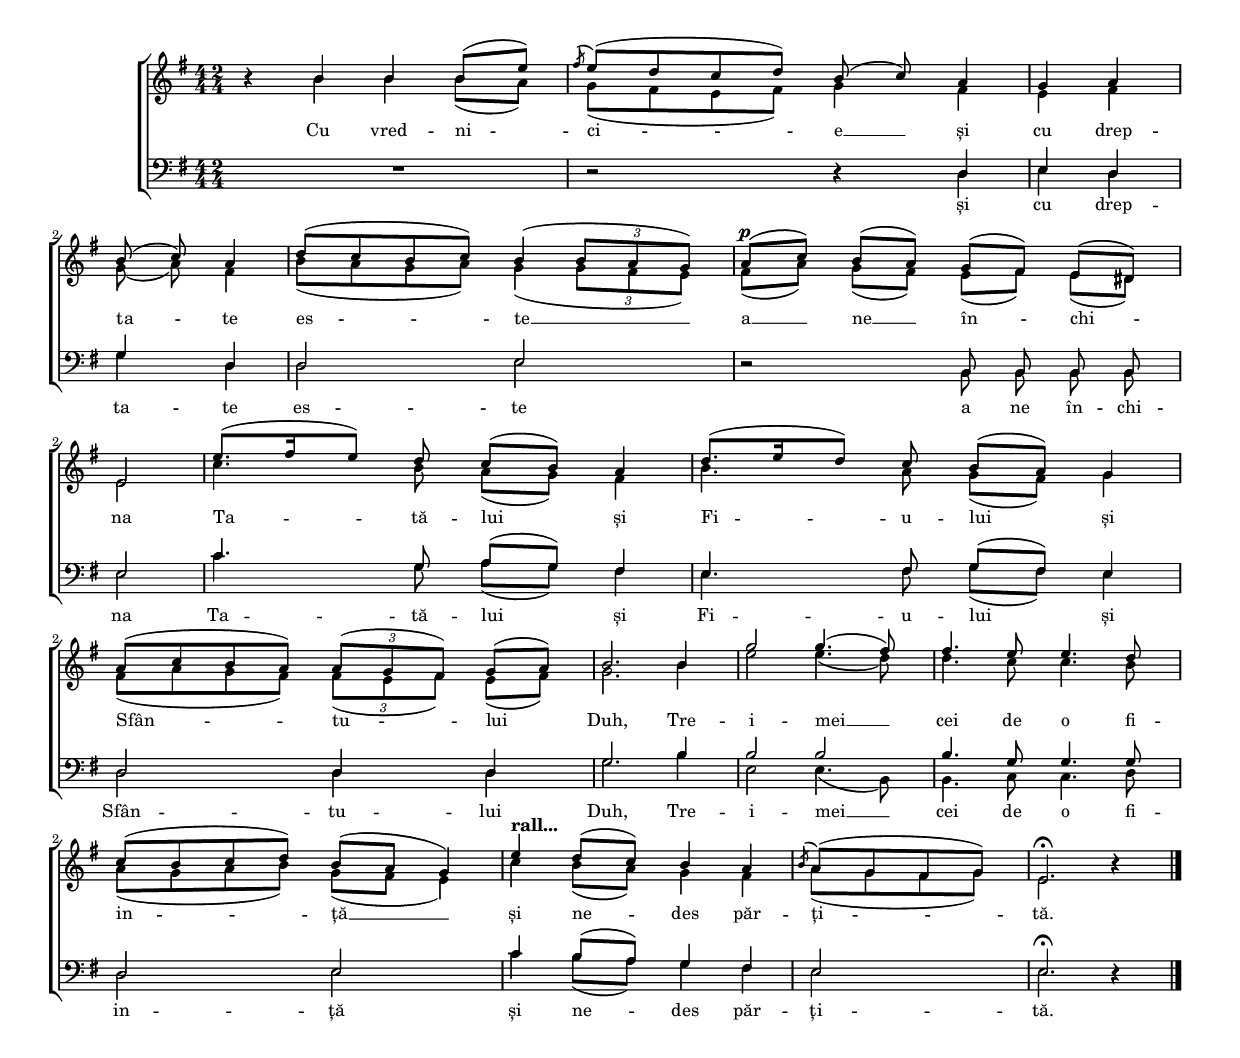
\version "2.19.80"
\include "defines.ly"
midiTempo = 
  \midi {
    \tempo 4 = 90
    }


\include "preamble.ly"

global = {
  \globalPreamble
  \key e \minor
  \override Staff.TimeSignature.stencil = #ly:text-interface::print
  \override Staff.TimeSignature.text = \mixedTimeSigMarkup
  \time 4/4
}

womenWords = \lyricmode {
  Cu vred -- ni -- ci -- e __ și cu drep -- ta -- te
  es -- te __ a __ ne __ în -- chi -- na
  Ta -- tă -- lui și Fi -- u -- lui și Sfân -- tu -- lui Duh,
  Tre -- i -- mei __ cei de o fi -- in -- ță __
  și ne -- des păr -- ți -- tă.
}
menWords = \lyricmode {
  și cu drep -- ta -- te
  es -- te a ne în -- chi -- na
  Ta -- tă -- lui și Fi -- u -- lui și Sfân -- tu -- lui Duh,
  Tre -- i -- mei __ cei de o fi -- in -- ță
  și ne -- des păr -- ți -- tă.  
}

sopMusic = \relative c' {
  \cadenzaOn

  % Cu vrednicie și cu dreptate
  b'4\rest b4 b4 b8([ e8)] \bar "|"
  \acciaccatura fis8 e8([ d8 c8 d8)] b8( c8) a4 \bar "|"
  g4 a4 \bar "|"
  b8( c8) a4 \bar "|"

  % este a ne închina
  d8([ c8 b8 c8)] b4( \tuplet 3/2 { b8[ a8 g8)] } \bar "|"
  a8([^\p c8)] b8([ a8)] g8([ fis8)] e8([ dis8)] \bar "|"
  e2 \bar "|"

  % Tatălui și Fiului și Sfântului Duh,
  e'8.([ fis16 e8)] d8 c8([ b8)] a4 \bar "|"
  d8.([ e16 d8)] c8 b8([ a8)] g4 \bar "|"
  a8([ c8 b8 a8)] \tuplet 3/2 { a8([ g8 fis8)] } g8([ a8)] \bar "|"
  b2.

  % Treimei cei de o ființă și nedespărțită.
  b4 \bar "|"
  g'2 g4.( fis8) \bar "|"
  fis4. e8 e4. d8 \bar "|"
  c8([ b8 c8 d8)] b8([ a8] g4) \bar "|"
  e'4^\rallMarkup d8([ c8)] b4 a4 \bar "|"
  \acciaccatura b8 a8([ g8 fis8 g8)] \bar "|"
  e2.^\fermata b'4\rest \bar "|."
}

altoMusic = \relative c' {
  \cadenzaOn

  % Cu vrednicie și cu dreptate
  b'4\rest b4 b4 b8([ a8)]
  g8([ fis8 e8 fis8)] g4 fis4
  e4 fis4
  g8( a8) fis4

  % este a ne închina
  b8([ a8 g8 a8)] g4( \tuplet 3/2 { g8[ fis8 e8)] }
  fis8([ a8)] g8([ fis8)] e8([ fis8)] e8([ dis8)]
  e2

  % Tatălui și Fiului și Sfântului Duh,
  c'4. b8 a8([ g8)] fis4
  b4. a8 g8([ fis8)] g4
  fis8([ a8 g8 fis8)] \tuplet 3/2 { fis8([ e8 fis8)] } e8([ fis8)]
  g2.

  % Treimei cei de o ființă și nedespărțită.
  b4
  e2 e4.( d8)
  d4. c8 c4. b8
  a8([ g8 a8 b8)] g8([ fis8] e4)
  c'4 b8([ a8)] g4 fis4
  a8([ g8 fis8 g8)]
  e2. b'4\rest
}

tenorMusic = \relative c' {
  % Cu vrednicie și cu dreptate
  \cadenzaOff
  \oneVoice R1 \voiceOne

  \cadenzaOn
  d,2\rest d4\rest d4
  e4 d4
  g4 d4
  
  % este a ne închina
  d2 e2
  d2\rest
  b8 b8 b8 b8
  e2

  % Tatălui și Fiului și Sfântului Duh,
  c'4. g8 a8([ g8)] fis4
  e4. fis8 g8([ fis8)] e4
  d2 d4 d4
  g2.

  % Treimei cei de o ființă și nedespărțită.
  b4
  b2 b2
  b4. g8 g4. g8
  d2 e2
  c'4 b8([ a)] g4 fis4
  e2
  e2.^\fermata d4\rest
}

bassMusic = \relative c' {
  % Cu vrednicie și cu dreptate
  \cadenzaOff
  \oneVoice R1 \voiceTwo

  \cadenzaOn
  d,2\rest d4\rest d4
  e4 d4
  g4 d4
  
  % este a ne închina
  d2 e2
  d2\rest
  b8 b8 b8 b8
  e2

  % Tatălui și Fiului și Sfântului Duh,
  c'4. g8 a8([ g8)] fis4
  e4. fis8 g8([ fis8)] e4
  d2 d4 d4
  g2.

  % Treimei cei de o ființă și nedespărțită.
  b4
  e,2 e4.( b8)
  b4. c8 c4. d8
  d2 e2
  c'4 b8([ a)] g4 fis4
  e2
  e2. d4\rest
}

\include "two-staves.ly"
